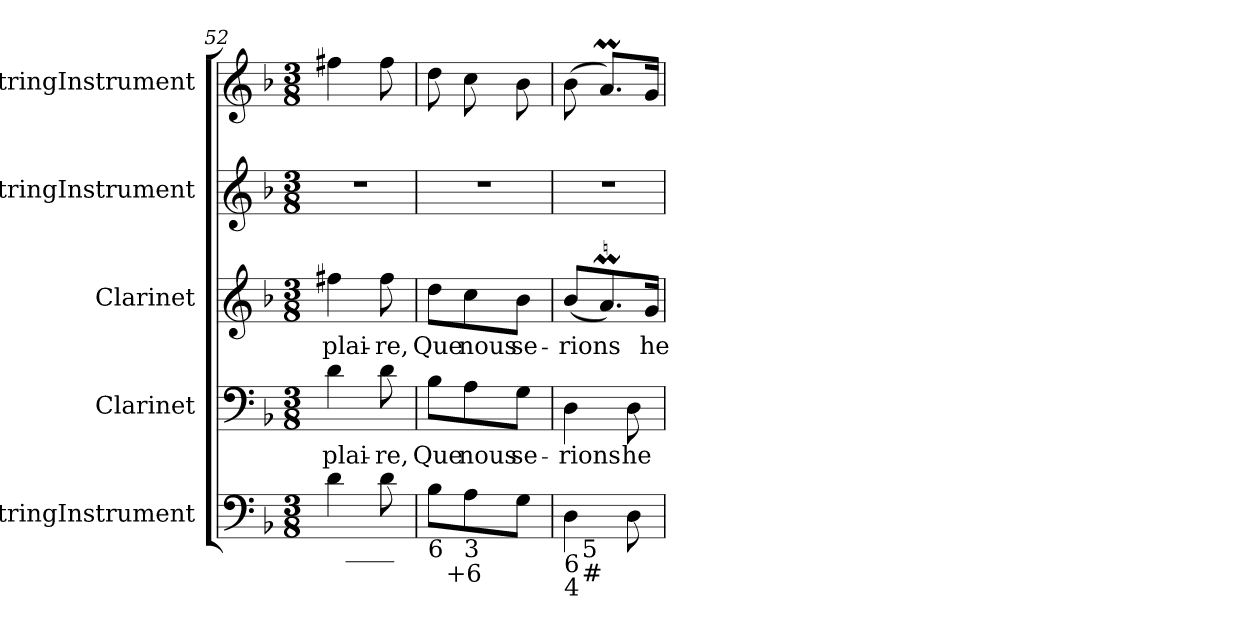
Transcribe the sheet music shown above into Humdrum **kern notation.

**kern	**kern	**text	**kern	**text	**kern	**kern
*part5	*part4	*part4	*part3	*part3	*part2	*part1
*staff5	*staff4	*staff4	*staff3	*staff3	*staff2	*staff1
*I"StringInstrument	*I"Clarinet	*	*I"Clarinet	*	*I"StringInstrument	*I"StringInstrument
*I'Str	*I'Cl	*	*I'Cl	*	*I'Str	*I'Str
*clefF4	*clefF4	*	*clefG2	*	*clefG2	*clefG2
*	*ITrd1c2	*	*ITrd1c2	*	*	*
*k[b-]	*k[b-e-a-]	*	*k[b-e-a-]	*	*k[b-]	*k[b-]
*F:	*E-:	*	*E-:	*	*F:	*F:
*M3/8	*M3/8	*	*M3/8	*	*M3/8	*M3/8
=52	=52	=52	=52	=52	=52	=52
!LO:TX:b:t=#	!	!	!	!	!	!
*^	*	*	*	*	*	*
4d\	16ryy	4c\	plai-	4een\	plai-	4.r	4ff#X\
!	!LO:TX:b:t=____	!	!	!	!	!	!
.	4ryy	.	.	.	.	.	.
8d\	.	8c\	-re,	8ee\	-re,	.	8ff#\
.	16ryy	.	.	.	.	.	.
=53	=53	=53	=53	=53	=53	=53	=53
!LO:TX:b:t=6	!	!	!	!	!	!	!
8B-\L	16ryy	8A-\L	Que	8cc\L	Que	4.r	8dd\
!	!LO:TX:b:t=+6	!	!	!	!	!	!
.	4ryy	.	.	.	.	.	.
!LO:TX:b:t=3	!	!	!	!	!	!	!
8A\	.	8G\	nous	8b-\	nous	.	8cc\
8G\J	.	8F\J	se-	8a-\J	se-	.	8b-\
.	16ryy	.	.	.	.	.	.
!!LO:LB:g=z
=54	=54	=54	=54	=54	=54	=54	=54
!LO:TX:b:t=6\n4	!	!	!	!	!	!	!
4D\	16ryy	4C\	-rions	(>8a-/L	-rions	4.r	(>8b-\
!	!LO:TX:b:t=5	!	!	!	!	!	!
!	!LO:TX:b:t=#	!	!	!	!	!	!
.	4ryy	.	.	.	.	.	.
.	.	.	.	8.gM/)	.	.	8.am/L)
8D\	.	8C\	he-	.	.	.	.
.	16ryy	.	.	16f/Jk	he-	.	16g/Jk
*v	*v	*	*	*	*	*	*
=	=	=	=	=	=	=
*-	*-	*-	*-	*-	*-	*-
